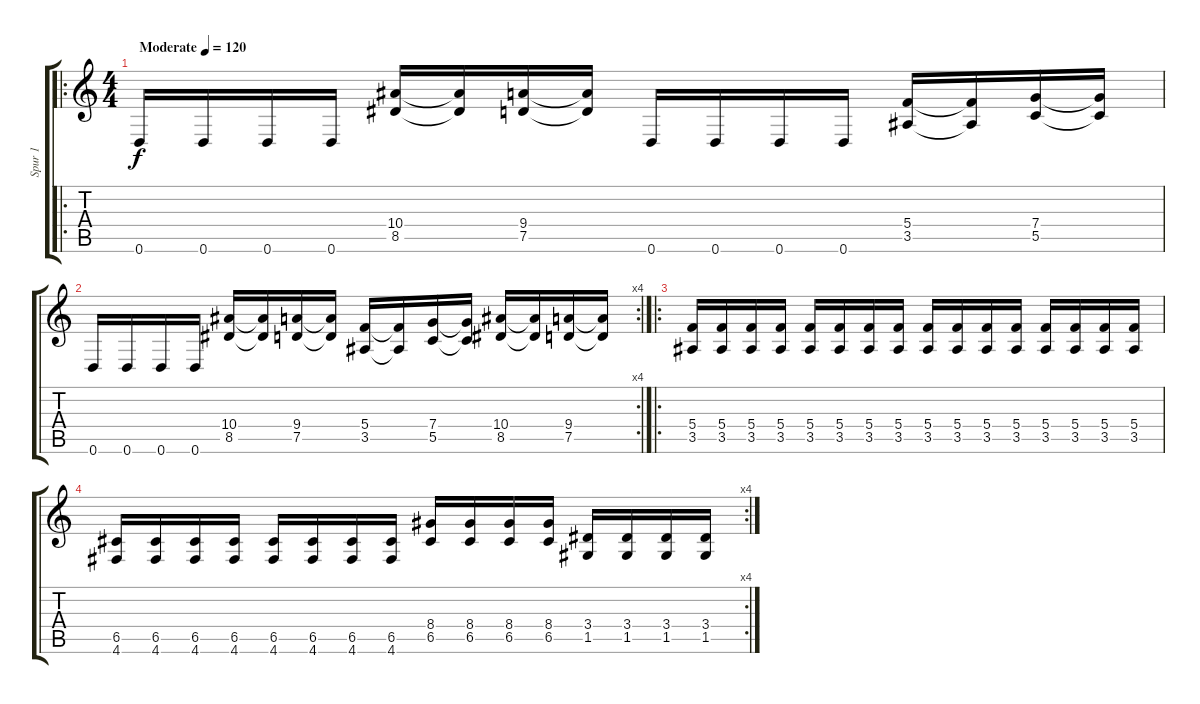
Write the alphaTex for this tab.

\track ("Spur 1" "Spur 1") {instrument distortionguitar}
\staff {score tabs}
\tuning (D4 A3 F3 C3 G2 D2) {hide}
\ro
\ts (4 4)
\tempo (120 "Moderate")
\clef g2
\ks c
0.6.16{dy f instrument distortionguitar} 0.6.16 0.6.16 0.6.16 (10.4 8.5).16 (10.4{t} 8.5{t}).16 (9.4 7.5).16 (9.4{t} 7.5{t}).16 0.6.16 0.6.16 0.6.16 0.6.16 (5.4 3.5).16 (5.4{t} 3.5{t}).16 (7.4 5.5).16 (7.4{t} 5.5{t}).16 |
\rc 4
0.6.16 0.6.16 0.6.16 0.6.16 (10.4 8.5).16 (10.4{t} 8.5{t}).16 (9.4 7.5).16 (9.4{t} 7.5{t}).16 (5.4 3.5).16 (5.4{t} 3.5{t}).16 (7.4 5.5).16 (7.4{t} 5.5{t}).16 (10.4 8.5).16 (10.4{t} 8.5{t}).16 (9.4 7.5).16 (9.4{t} 7.5{t}).16 |
\ro
(5.4 3.5).16 (5.4 3.5).16 (5.4 3.5).16 (5.4 3.5).16 (5.4 3.5).16 (5.4 3.5).16 (5.4 3.5).16 (5.4 3.5).16 (5.4 3.5).16 (5.4 3.5).16 (5.4 3.5).16 (5.4 3.5).16 (5.4 3.5).16 (5.4 3.5).16 (5.4 3.5).16 (5.4 3.5).16 |
\rc 4
(6.5 4.6).16 (6.5 4.6).16 (6.5 4.6).16 (6.5 4.6).16 (6.5 4.6).16 (6.5 4.6).16 (6.5 4.6).16 (6.5 4.6).16 (8.4 6.5).16 (8.4 6.5).16 (8.4 6.5).16 (8.4 6.5).16 (3.4 1.5).16 (3.4 1.5).16 (3.4 1.5).16 (3.4 1.5).16
